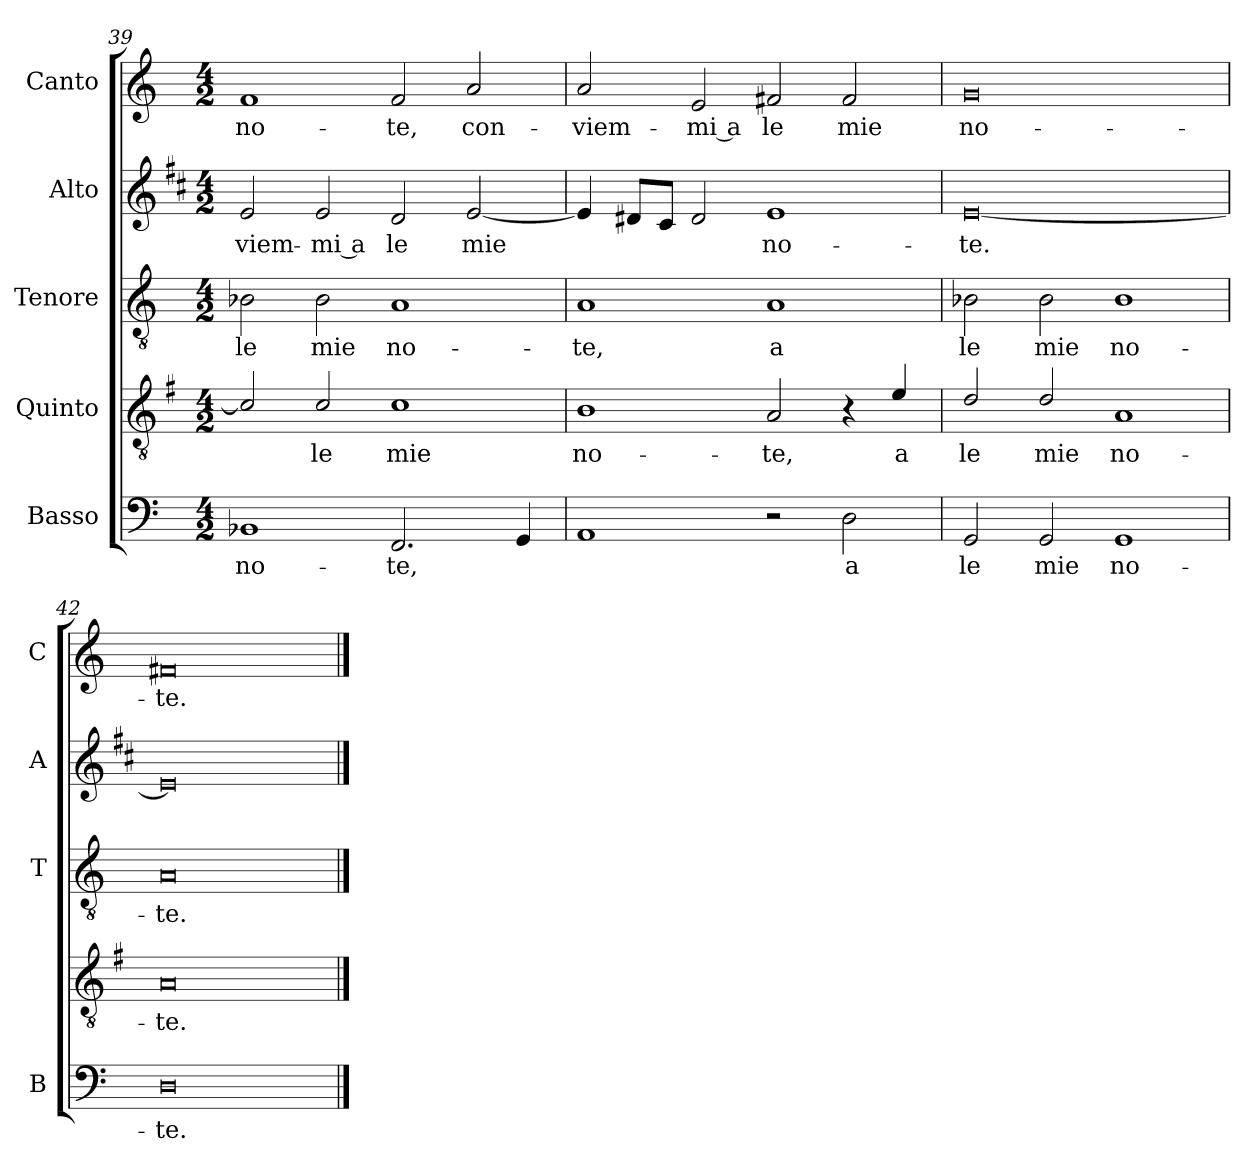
**kern	**text	**kern	**text	**kern	**text	**kern	**text	**kern	**text
*part5	*part5	*part4	*part4	*part3	*part3	*part2	*part2	*part1	*part1
*staff5	*staff5	*staff4	*staff4	*staff3	*staff3	*staff2	*staff2	*staff1	*staff1
*I"Basso	*	*I"Quinto	*	*I"Tenore	*	*I"Alto	*	*I"Canto	*
*I'B	*	*	*	*I'T	*	*I'A	*	*I'C	*
*clefF4	*	*clefGv2	*	*clefGv2	*	*clefG2	*	*clefG2	*
*	*	*ITrd4c7	*	*	*	*ITrd1c2	*	*	*
*k[]	*	*k[]	*	*k[]	*	*k[]	*	*k[]	*
*C:	*	*C:	*	*C:	*	*C:	*	*C:	*
*M4/2	*	*M4/2	*	*M4/2	*	*M4/2	*	*M4/2	*
=39	=39	=39	=39	=39	=39	=39	=39	=39	=39
!	!LO:LY:b	!	!	!	!LO:LY:b	!	!LO:LY:b	!	!LO:LY:b
1BB-X	no-	2F/]	.	2B-X\	le	2d/	-viem-	1f	no-
!	!	!	!LO:LY:b	!	!LO:LY:b	!	!LO:LY:b	!	!
.	.	2F/	le	2B-\	mie	2d/	-mi a	.	.
!	!LO:LY:b	!	!LO:LY:b	!	!LO:LY:b	!	!LO:LY:b	!	!LO:LY:b
2.FF/	-te,	1F	mie	1A	no-	2c/	le	2f/	-te,
!	!	!	!	!	!	!	!LO:LY:b	!	!LO:LY:b
.	.	.	.	.	.	[2d/	mie	2a/	con-
4GG/	.	.	.	.	.	.	.	.	.
=40	=40	=40	=40	=40	=40	=40	=40	=40	=40
!	!	!	!LO:LY:b	!	!LO:LY:b	!	!	!	!LO:LY:b
1AA	.	1E	no-	1A	-te,	4d/]	.	2a/	-viem-
.	.	.	.	.	.	8c#X/L	.	.	.
.	.	.	.	.	.	8B/J	.	.	.
!	!	!	!	!	!	!	!	!	!LO:LY:b
.	.	.	.	.	.	2c#/	.	2e/	-mi a
!	!	!	!LO:LY:b	!	!LO:LY:b	!	!LO:LY:b	!	!LO:LY:b
2r	.	2D/	-te,	1A	a	1d	no-	2f#X/	le
!	!LO:LY:b	!	!	!	!	!	!	!	!LO:LY:b
2D\	a	4r	.	.	.	.	.	2f#/	mie
!	!	!	!LO:LY:b	!	!	!	!	!	!
.	.	4A/	a	.	.	.	.	.	.
=41	=41	=41	=41	=41	=41	=41	=41	=41	=41
!	!LO:LY:b	!	!LO:LY:b	!	!LO:LY:b	!	!LO:LY:b	!	!LO:LY:b
2GG/	le	2G/	le	2B-X\	le	[0d	-te.	0g	no-
!	!LO:LY:b	!	!LO:LY:b	!	!LO:LY:b	!	!	!	!
2GG/	mie	2G/	mie	2B-\	mie	.	.	.	.
!	!LO:LY:b	!	!LO:LY:b	!	!LO:LY:b	!	!	!	!
1GG	no-	1D	no-	1B-	no-	.	.	.	.
=42	=42	=42	=42	=42	=42	=42	=42	=42	=42
!	!LO:LY:b	!	!LO:LY:b	!	!LO:LY:b	!	!	!	!LO:LY:b
0D	-te.	0D	-te.	0A	-te.	0d]	.	0f#X	-te.
==	==	==	==	==	==	==	==	==	==
*-	*-	*-	*-	*-	*-	*-	*-	*-	*-
